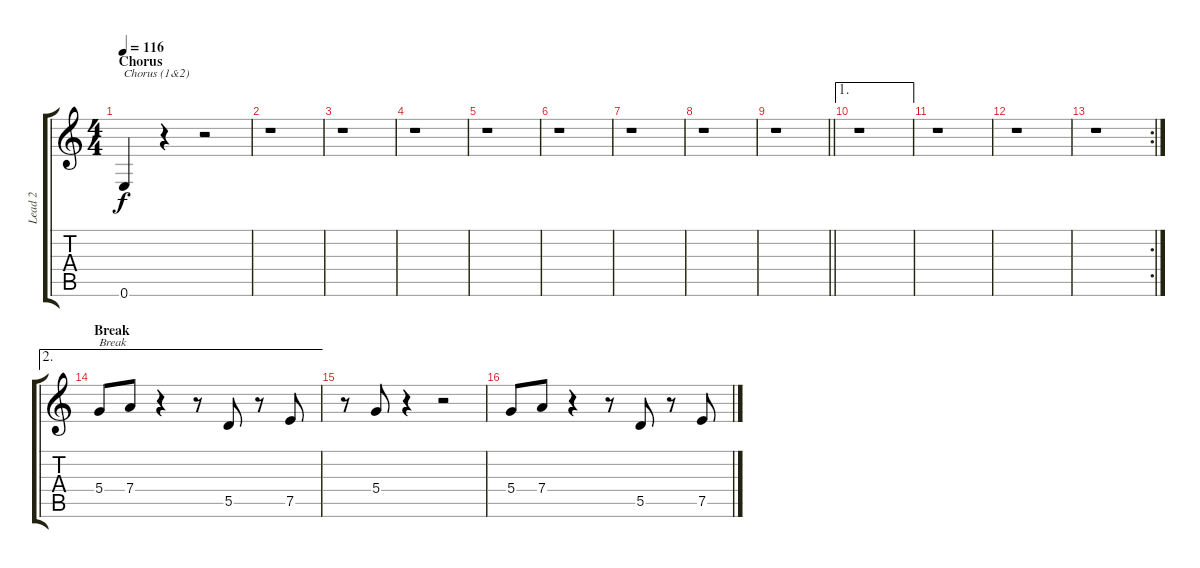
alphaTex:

\track ("Lead 2" "Lead 2") {instrument overdrivenguitar}
\staff {score tabs}
\tuning (E4 B3 G3 D3 A2 E2) {hide}
\ts (4 4)
\section ("" "Chorus")
\tempo 116
\clef g2
\ks c
0.6.4{txt "Chorus (1&2)" dy f} r.4 r.2 |
r.1 |
r.1 |
r.1 |
r.1 |
r.1 |
r.1 |
r.1 |
\barLineRight lightlight
r.1 |
\ae 1
r.1 |
r.1 |
r.1 |
\rc 2
r.1 |
\ae 2
\section ("" "Break")
5.4.8{txt "Break"} 7.4.8 r.4 r.8 5.5.8 r.8 7.5.8 |
r.8 5.4.8 r.4 r.2 |
5.4.8 7.4.8 r.4 r.8 5.5.8 r.8 7.5.8
